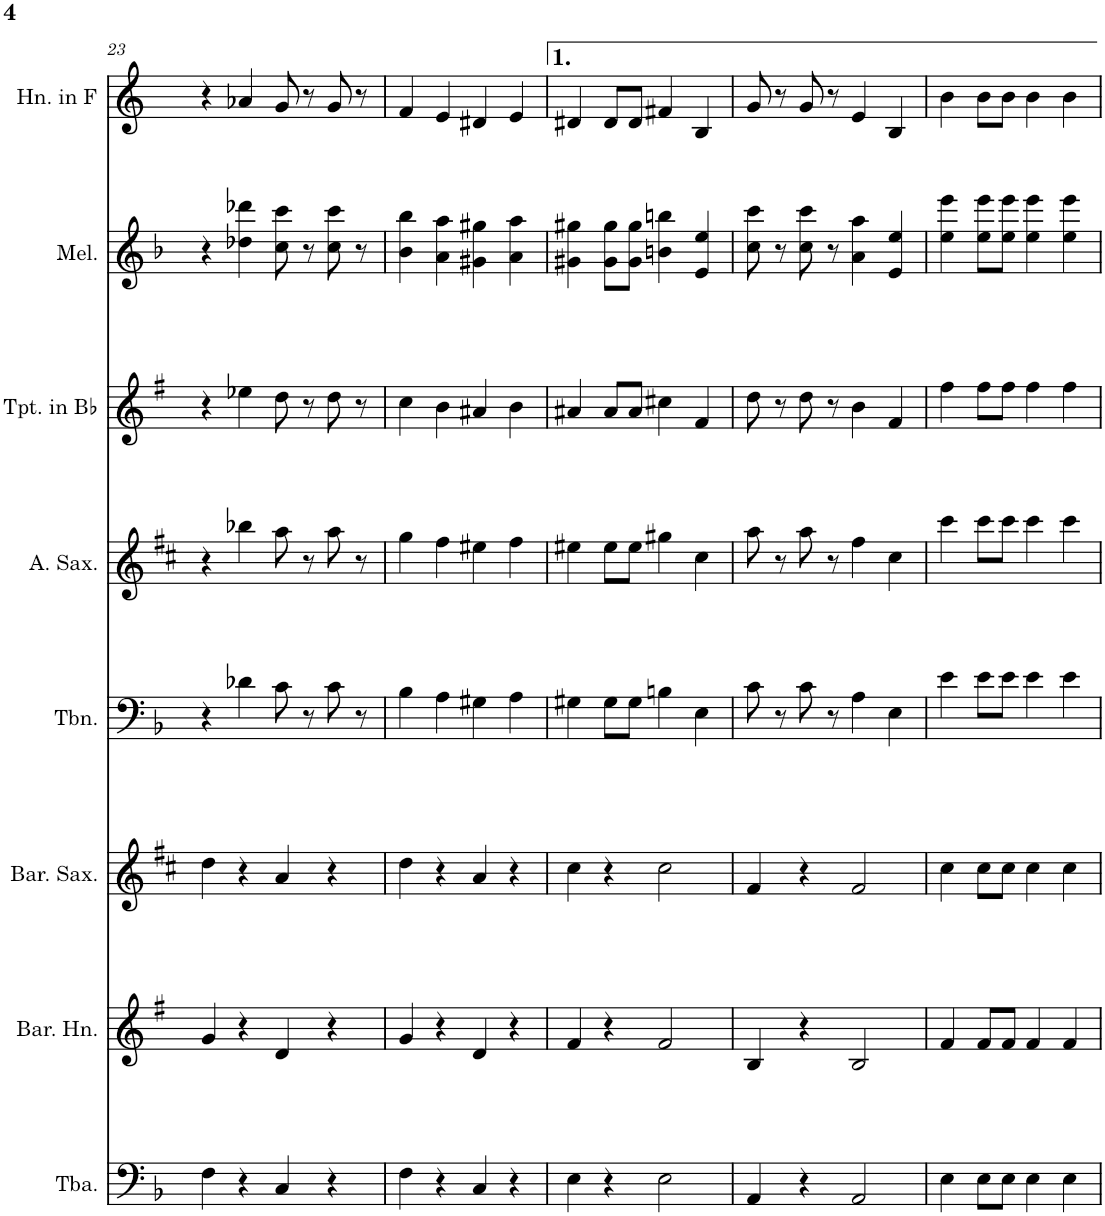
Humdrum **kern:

**kern	**kern	**kern	**kern	**kern	**kern	**kern	**kern
*part8	*part7	*part6	*part5	*part4	*part3	*part2	*part1
*staff8	*staff7	*staff6	*staff5	*staff4	*staff3	*staff2	*staff1
*I"Tuba	*I"Baritone Horn	*I"Baritone Saxophone	*I"Trombone	*I"Alto Saxophone	*I"Trumpet in Bb	*I"Melodica	*I"Horn in F
*I'Tba.	*I'Bar. Hn.	*I'Bar. Sax.	*I'Tbn.	*I'A. Sax.	*I'Tpt. in Bb	*I'Mel.	*I'Hn. in F
!!LO:PB:g=z
*clefF4	*clefG2	*clefG2	*clefF4	*clefG2	*clefG2	*clefG2	*clefG2
*	*Trd8c14	*Trd12c21	*	*Trd5c9	*Trd1c2	*	*Trd4c7
*k[b-]	*k[f#]	*k[f#c#]	*k[b-]	*k[f#c#]	*k[f#]	*k[b-]	*k[]
*M2/2	*M2/2	*M2/2	*M2/2	*M2/2	*M2/2	*M2/2	*M2/2
*met(c|)	*met(c|)	*met(c|)	*met(c|)	*met(c|)	*met(c|)	*met(c|)	*met(c|)
=23	=23	=23	=23	=23	=23	=23	=23
4F\	4g/	4dd\	4r	4r	4r	4r	4r
4r	4r	4r	4d-X\	4bb-X\	4ee-X\	4dd-X\ 4ddd-X\	4a-X/
4C/	4d/	4a/	8c\	8aa\	8dd\	8cc\ 8ccc\	8g/
.	.	.	8r	8r	8r	8r	8r
4r	4r	4r	8c\	8aa\	8dd\	8cc\ 8ccc\	8g/
.	.	.	8r	8r	8r	8r	8r
=24	=24	=24	=24	=24	=24	=24	=24
4F\	4g/	4dd\	4B-\	4gg\	4cc\	4b-\ 4bb-\	4f/
4r	4r	4r	4A\	4ff#\	4b\	4a\ 4aa\	4e/
4C/	4d/	4a/	4G#X\	4ee#X\	4a#X/	4g#X\ 4gg#X\	4d#X/
4r	4r	4r	4A\	4ff#\	4b\	4a\ 4aa\	4e/
=25	=25	=25	=25	=25	=25	=25	=25
4E\	4f#/	4cc#\	4G#X\	4ee#X\	4a#X/	4g#X\ 4gg#X\	4d#X/
4r	4r	4r	8G#\L	8ee#\L	8a#/L	8g#\ 8gg#\L	8d#/L
.	.	.	8G#\J	8ee#\J	8a#/J	8g#\ 8gg#\J	8d#/J
2E\	2f#/	2cc#\	4Bn\	4gg#X\	4cc#X\	4bn\ 4bbn\	4f#X/
.	.	.	4E\	4cc#\	4f#/	4e/ 4ee/	4B/
=26	=26	=26	=26	=26	=26	=26	=26
4AA/	4B/	4f#/	8c\	8aa\	8dd\	8cc\ 8ccc\	8g/
.	.	.	8r	8r	8r	8r	8r
4r	4r	4r	8c\	8aa\	8dd\	8cc\ 8ccc\	8g/
.	.	.	8r	8r	8r	8r	8r
2AA/	2B/	2f#/	4A\	4ff#\	4b\	4a\ 4aa\	4e/
.	.	.	4E\	4cc#\	4f#/	4e/ 4ee/	4B/
=27	=27	=27	=27	=27	=27	=27	=27
4E\	4f#/	4cc#\	4e\	4ccc#\	4ff#\	4ee\ 4eee\	4b\
8E\L	8f#/L	8cc#\L	8e\L	8ccc#\L	8ff#\L	8ee\ 8eee\L	8b\L
8E\J	8f#/J	8cc#\J	8e\J	8ccc#\J	8ff#\J	8ee\ 8eee\J	8b\J
4E\	4f#/	4cc#\	4e\	4ccc#\	4ff#\	4ee\ 4eee\	4b\
4E\	4f#/	4cc#\	4e\	4ccc#\	4ff#\	4ee\ 4eee\	4b\
=	=	=	=	=	=	=	=
*-	*-	*-	*-	*-	*-	*-	*-
